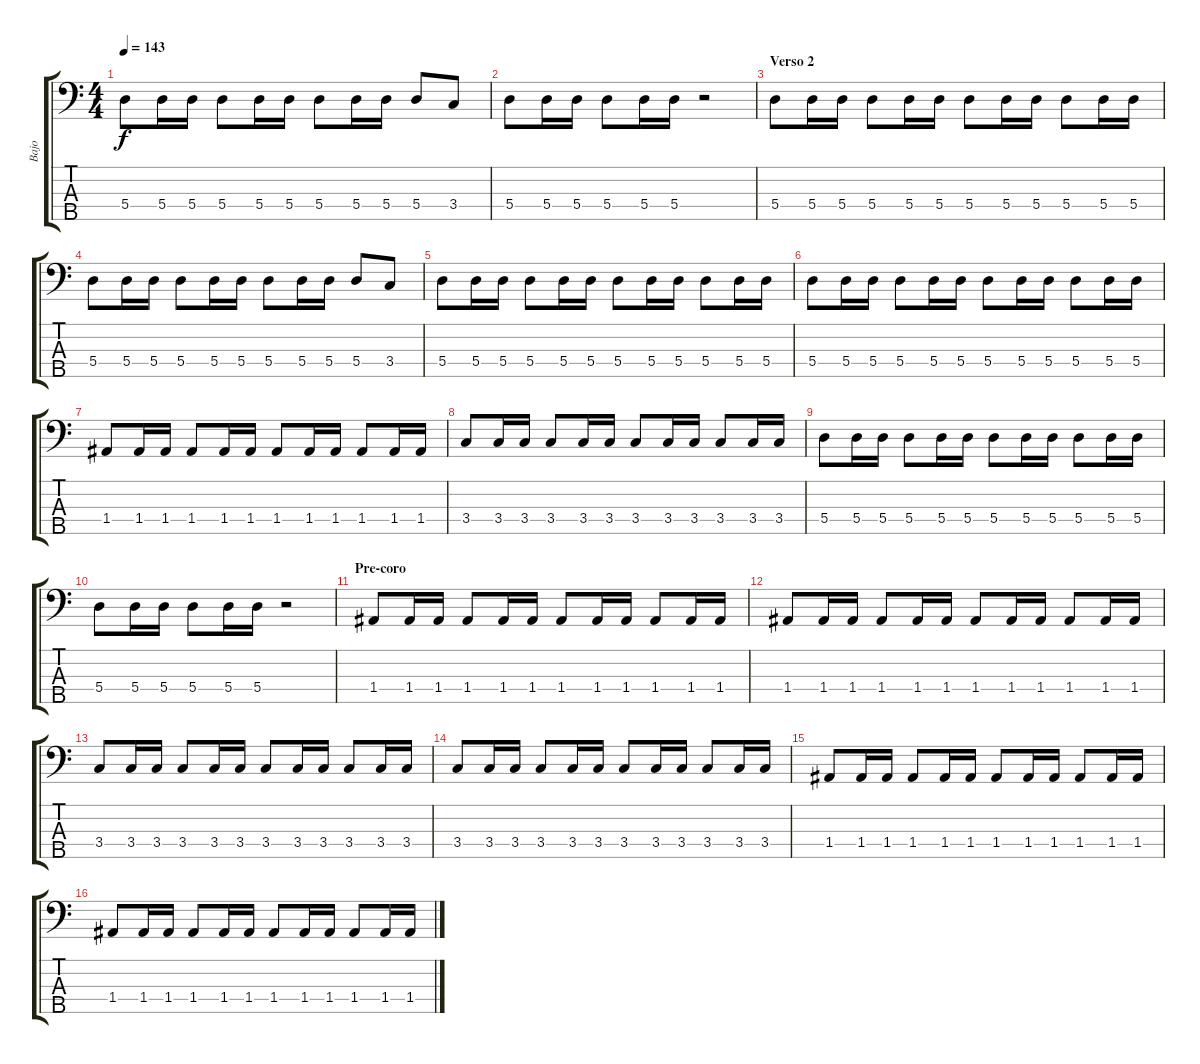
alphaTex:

\track ("Bajo" "Bajo") {instrument electricbassfinger}
\staff {score tabs}
\tuning (C3 G2 D2 A1 E1) {hide}
\ts (4 4)
\tempo 143
\clef f4
\ks c
5.4.8{dy f} 5.4.16 5.4.16 5.4.8 5.4.16 5.4.16 5.4.8 5.4.16 5.4.16 5.4.8 3.4.8 |
5.4.8 5.4.16 5.4.16 5.4.8 5.4.16 5.4.16 r.2 |
\section ("" "Verso 2")
5.4.8 5.4.16 5.4.16 5.4.8 5.4.16 5.4.16 5.4.8 5.4.16 5.4.16 5.4.8 5.4.16 5.4.16 |
5.4.8 5.4.16 5.4.16 5.4.8 5.4.16 5.4.16 5.4.8 5.4.16 5.4.16 5.4.8 3.4.8 |
5.4.8 5.4.16 5.4.16 5.4.8 5.4.16 5.4.16 5.4.8 5.4.16 5.4.16 5.4.8 5.4.16 5.4.16 |
5.4.8 5.4.16 5.4.16 5.4.8 5.4.16 5.4.16 5.4.8 5.4.16 5.4.16 5.4.8 5.4.16 5.4.16 |
1.4.8 1.4.16 1.4.16 1.4.8 1.4.16 1.4.16 1.4.8 1.4.16 1.4.16 1.4.8 1.4.16 1.4.16 |
3.4.8 3.4.16 3.4.16 3.4.8 3.4.16 3.4.16 3.4.8 3.4.16 3.4.16 3.4.8 3.4.16 3.4.16 |
5.4.8 5.4.16 5.4.16 5.4.8 5.4.16 5.4.16 5.4.8 5.4.16 5.4.16 5.4.8 5.4.16 5.4.16 |
5.4.8 5.4.16 5.4.16 5.4.8 5.4.16 5.4.16 r.2 |
\section ("" "Pre-coro")
1.4.8 1.4.16 1.4.16 1.4.8 1.4.16 1.4.16 1.4.8 1.4.16 1.4.16 1.4.8 1.4.16 1.4.16 |
1.4.8 1.4.16 1.4.16 1.4.8 1.4.16 1.4.16 1.4.8 1.4.16 1.4.16 1.4.8 1.4.16 1.4.16 |
3.4.8 3.4.16 3.4.16 3.4.8 3.4.16 3.4.16 3.4.8 3.4.16 3.4.16 3.4.8 3.4.16 3.4.16 |
3.4.8 3.4.16 3.4.16 3.4.8 3.4.16 3.4.16 3.4.8 3.4.16 3.4.16 3.4.8 3.4.16 3.4.16 |
1.4.8 1.4.16 1.4.16 1.4.8 1.4.16 1.4.16 1.4.8 1.4.16 1.4.16 1.4.8 1.4.16 1.4.16 |
1.4.8 1.4.16 1.4.16 1.4.8 1.4.16 1.4.16 1.4.8 1.4.16 1.4.16 1.4.8 1.4.16 1.4.16
